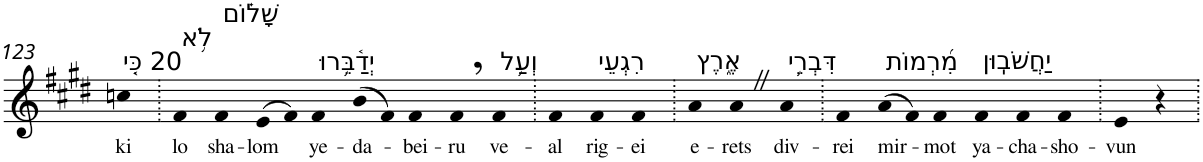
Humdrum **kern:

**kern	**text
*part1	*part1
*staff1	*staff1
*I"Piano	*
*I'Pno	*
!!LO:PB:g=z
*clefG2	*
*k[f#c#g#d#]	*
*E:	*
=123	=123
!LO:TX:a:t=20 כִּ֤י	!
!	!LO:LY:b
4ccn	ki
=124.	=124.
!LO:TX:a:t=לֹ֥א	!
!	!LO:LY:b
4f#	lo
!LO:TX:a:t=שָׁל֗וֹם	!
!	!LO:LY:b
4f#	sha-
!	!LO:LY:b
(>8e	-lom
8f#)	.
!LO:TX:a:t=יְדַ֫בֵּ֥רוּ	!
!	!LO:LY:b
4f#	ye-
!	!LO:LY:b
(>8b	-da-
8f#)	.
!	!LO:LY:b
4f#	-bei-
!	!LO:LY:b
4f#,	-ru
!LO:TX:a:t=וְעַ֥ל	!
!	!LO:LY:b
4f#	ve-
=125.	=125.
!	!LO:LY:b
4f#	-al
!LO:TX:a:t=רִגְעֵי	!
!	!LO:LY:b
4f#	rig-
!	!LO:LY:b
4f#	-ei
=126.	=126.
!LO:TX:a:t=אֶ֑רֶץ	!
!	!LO:LY:b
4a	e-
!	!LO:LY:b
4aZ	-rets
!LO:TX:a:t=דִּבְרֵ֥י	!
!	!LO:LY:b
4a	div-
=127.	=127.
!	!LO:LY:b
4f#	-rei
!LO:TX:a:t=מִ֝רְמוֹת	!
!	!LO:LY:b
(>8a	mir-
8f#)	.
!	!LO:LY:b
4f#	-mot
!LO:TX:a:t=יַחֲשֹׁבֽוּן	!
!	!LO:LY:b
4f#	ya-
!	!LO:LY:b
4f#	-cha-
!	!LO:LY:b
4f#	-sho-
=128.	=128.
!	!LO:LY:b
4e	-vun
4r	.
=.	=.
*-	*-
